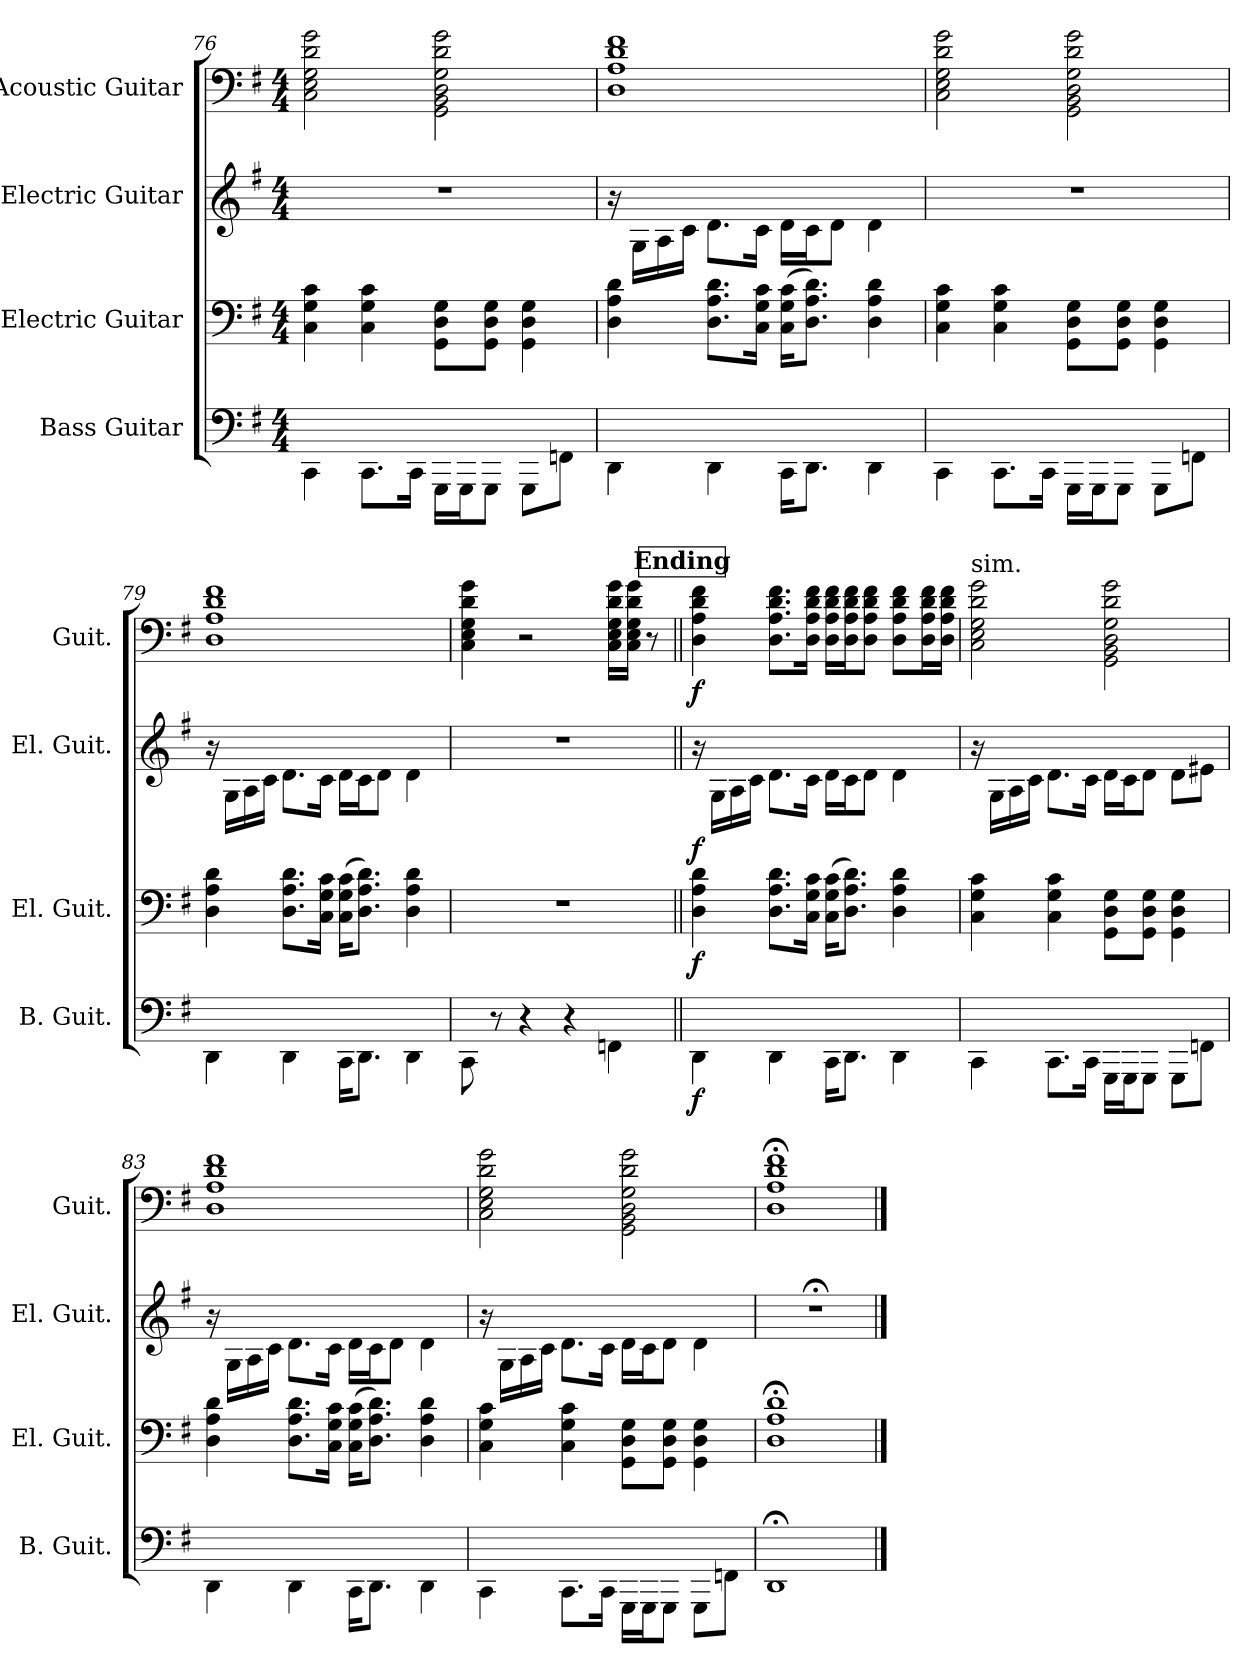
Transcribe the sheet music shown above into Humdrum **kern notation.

**kern	**dynam	**kern	**dynam	**kern	**dynam	**kern	**dynam
*part4	*part4	*part3	*part3	*part2	*part2	*part1	*part1
*staff4	*staff4	*staff3	*staff3	*staff2	*staff2	*staff1	*staff1
*I"Bass Guitar	*	*I"Electric Guitar	*	*I"Electric Guitar	*	*I"Acoustic Guitar	*
*I'B. Guit.	*	*I'El. Guit.	*	*I'El. Guit.	*	*I'Guit.	*
*	*	*	*	*	*	*	*
*ITrd7c12	*	*	*	*	*	*	*
*k[f#]	*	*k[f#]	*	*k[f#]	*	*k[f#]	*
*M4/4	*	*M4/4	*	*M4/4	*	*M4/4	*
=76	=76	=76	=76	=76	=76	=76	=76
4CCC\	.	4C\ 4G\ 4c\	.	1r	.	2C\ 2E\ 2G\ 2d\ 2g\	.
8.CCC\L	.	4C\ 4G\ 4c\	.	.	.	.	.
16CCC\Jk	.	.	.	.	.	.	.
16GGGG\LL	.	8GG\ 8D\ 8G\L	.	.	.	2GG\ 2BB\ 2D\ 2G\ 2d\ 2g\	.
16GGGG\J	.	.	.	.	.	.	.
8GGGG\J	.	8GG\ 8D\ 8G\J	.	.	.	.	.
8GGGG\L	.	4GG\ 4D\ 4G\	.	.	.	.	.
8FFFn\J	.	.	.	.	.	.	.
=77	=77	=77	=77	=77	=77	=77	=77
4DDD\	.	4D\ 4A\ 4d\	.	16r	.	1D 1A 1d 1f#	.
.	.	.	.	16G\LL	.	.	.
.	.	.	.	16A\	.	.	.
.	.	.	.	16c\JJ	.	.	.
4DDD\	.	8.D\ 8.A\ 8.d\L	.	8.d\L	.	.	.
.	.	16C\ 16G\ 16c\Jk	.	16c\Jk	.	.	.
16CCC\KL	.	(>16C\ 16G\ 16c\KL	.	16d\LL	.	.	.
8.DDD\J	.	8.D\ 8.A\ 8.d\J)	.	16c\J	.	.	.
.	.	.	.	8d\J	.	.	.
4DDD\	.	4D\ 4A\ 4d\	.	4d\	.	.	.
!!LO:LB:g=z
=78	=78	=78	=78	=78	=78	=78	=78
4CCC\	.	4C\ 4G\ 4c\	.	1r	.	2C\ 2E\ 2G\ 2d\ 2g\	.
8.CCC\L	.	4C\ 4G\ 4c\	.	.	.	.	.
16CCC\Jk	.	.	.	.	.	.	.
16GGGG\LL	.	8GG\ 8D\ 8G\L	.	.	.	2GG\ 2BB\ 2D\ 2G\ 2d\ 2g\	.
16GGGG\J	.	.	.	.	.	.	.
8GGGG\J	.	8GG\ 8D\ 8G\J	.	.	.	.	.
8GGGG\L	.	4GG\ 4D\ 4G\	.	.	.	.	.
8FFFn\J	.	.	.	.	.	.	.
=79	=79	=79	=79	=79	=79	=79	=79
4DDD\	.	4D\ 4A\ 4d\	.	16r	.	1D 1A 1d 1f#	.
.	.	.	.	16G\LL	.	.	.
.	.	.	.	16A\	.	.	.
.	.	.	.	16c\JJ	.	.	.
4DDD\	.	8.D\ 8.A\ 8.d\L	.	8.d\L	.	.	.
.	.	16C\ 16G\ 16c\Jk	.	16c\Jk	.	.	.
16CCC\KL	.	(>16C\ 16G\ 16c\KL	.	16d\LL	.	.	.
8.DDD\J	.	8.D\ 8.A\ 8.d\J)	.	16c\J	.	.	.
.	.	.	.	8d\J	.	.	.
4DDD\	.	4D\ 4A\ 4d\	.	4d\	.	.	.
=80	=80	=80	=80	=80	=80	=80	=80
8CCC\	.	1r	.	1r	.	4C\ 4E\ 4G\ 4d\ 4g\	.
8r	.	.	.	.	.	.	.
4r	.	.	.	.	.	2r	.
4r	.	.	.	.	.	.	.
4FFFn\	.	.	.	.	.	16C\ 16E\ 16G\ 16d\ 16g\LL	.
.	.	.	.	.	.	16C\ 16E\ 16G\ 16d\ 16g\JJ	.
.	.	.	.	.	.	8r	.
!!LO:REH:place=s1:a:B:fs=14:t=Ending
=81||	=81||	=81||	=81||	=81||	=81||	=81||	=81||
!	!LO:DY:b	!	!LO:DY:b	!	!LO:DY:b	!	!LO:DY:b
4DDD\	f	4D\ 4A\ 4d\	f	16r	f	4D\ 4A\ 4d\ 4f#\	f
.	.	.	.	16G\LL	.	.	.
.	.	.	.	16A\	.	.	.
.	.	.	.	16c\JJ	.	.	.
4DDD\	.	8.D\ 8.A\ 8.d\L	.	8.d\L	.	8.D\ 8.A\ 8.d\ 8.f#\L	.
.	.	16C\ 16G\ 16c\Jk	.	16c\Jk	.	16D\ 16A\ 16d\ 16f#\Jk	.
16CCC\KL	.	(>16C\ 16G\ 16c\KL	.	16d\LL	.	16D\ 16A\ 16d\ 16f#\LL	.
8.DDD\J	.	8.D\ 8.A\ 8.d\J)	.	16c\J	.	16D\ 16A\ 16d\ 16f#\J	.
.	.	.	.	8d\J	.	8D\ 8A\ 8d\ 8f#\J	.
4DDD\	.	4D\ 4A\ 4d\	.	4d\	.	8D\ 8A\ 8d\ 8f#\L	.
.	.	.	.	.	.	16D\ 16A\ 16d\ 16f#\L	.
.	.	.	.	.	.	16D\ 16A\ 16d\ 16f#\JJ	.
!!LO:PB:g=z
=82	=82	=82	=82	=82	=82	=82	=82
!	!	!	!	!	!	!LO:TX:a:t=sim.	!
4CCC\	.	4C\ 4G\ 4c\	.	16r	.	2C\ 2E\ 2G\ 2d\ 2g\	.
.	.	.	.	16G\LL	.	.	.
.	.	.	.	16A\	.	.	.
.	.	.	.	16c\JJ	.	.	.
8.CCC\L	.	4C\ 4G\ 4c\	.	8.d\L	.	.	.
16CCC\Jk	.	.	.	16c\Jk	.	.	.
16GGGG\LL	.	8GG\ 8D\ 8G\L	.	16d\LL	.	2GG\ 2BB\ 2D\ 2G\ 2d\ 2g\	.
16GGGG\J	.	.	.	16c\J	.	.	.
8GGGG\J	.	8GG\ 8D\ 8G\J	.	8d\J	.	.	.
8GGGG\L	.	4GG\ 4D\ 4G\	.	8d\L	.	.	.
8FFFn\J	.	.	.	8e#\J	.	.	.
=83	=83	=83	=83	=83	=83	=83	=83
4DDD\	.	4D\ 4A\ 4d\	.	16r	.	1D 1A 1d 1f#	.
.	.	.	.	16G\LL	.	.	.
.	.	.	.	16A\	.	.	.
.	.	.	.	16c\JJ	.	.	.
4DDD\	.	8.D\ 8.A\ 8.d\L	.	8.d\L	.	.	.
.	.	16C\ 16G\ 16c\Jk	.	16c\Jk	.	.	.
16CCC\KL	.	(>16C\ 16G\ 16c\KL	.	16d\LL	.	.	.
8.DDD\J	.	8.D\ 8.A\ 8.d\J)	.	16c\J	.	.	.
.	.	.	.	8d\J	.	.	.
4DDD\	.	4D\ 4A\ 4d\	.	4d\	.	.	.
=84	=84	=84	=84	=84	=84	=84	=84
4CCC\	.	4C\ 4G\ 4c\	.	16r	.	2C\ 2E\ 2G\ 2d\ 2g\	.
.	.	.	.	16G\LL	.	.	.
.	.	.	.	16A\	.	.	.
.	.	.	.	16c\JJ	.	.	.
8.CCC\L	.	4C\ 4G\ 4c\	.	8.d\L	.	.	.
16CCC\Jk	.	.	.	16c\Jk	.	.	.
16GGGG\LL	.	8GG\ 8D\ 8G\L	.	16d\LL	.	2GG\ 2BB\ 2D\ 2G\ 2d\ 2g\	.
16GGGG\J	.	.	.	16c\J	.	.	.
8GGGG\J	.	8GG\ 8D\ 8G\J	.	8d\J	.	.	.
8GGGG\L	.	4GG\ 4D\ 4G\	.	4d\	.	.	.
8FFFn\J	.	.	.	.	.	.	.
=85	=85	=85	=85	=85	=85	=85	=85
1DDD;<	.	1D;< 1A;< 1d;<	.	1r;<	.	1D;< 1A;< 1d;< 1f#;<	.
==	==	==	==	==	==	==	==
*-	*-	*-	*-	*-	*-	*-	*-
